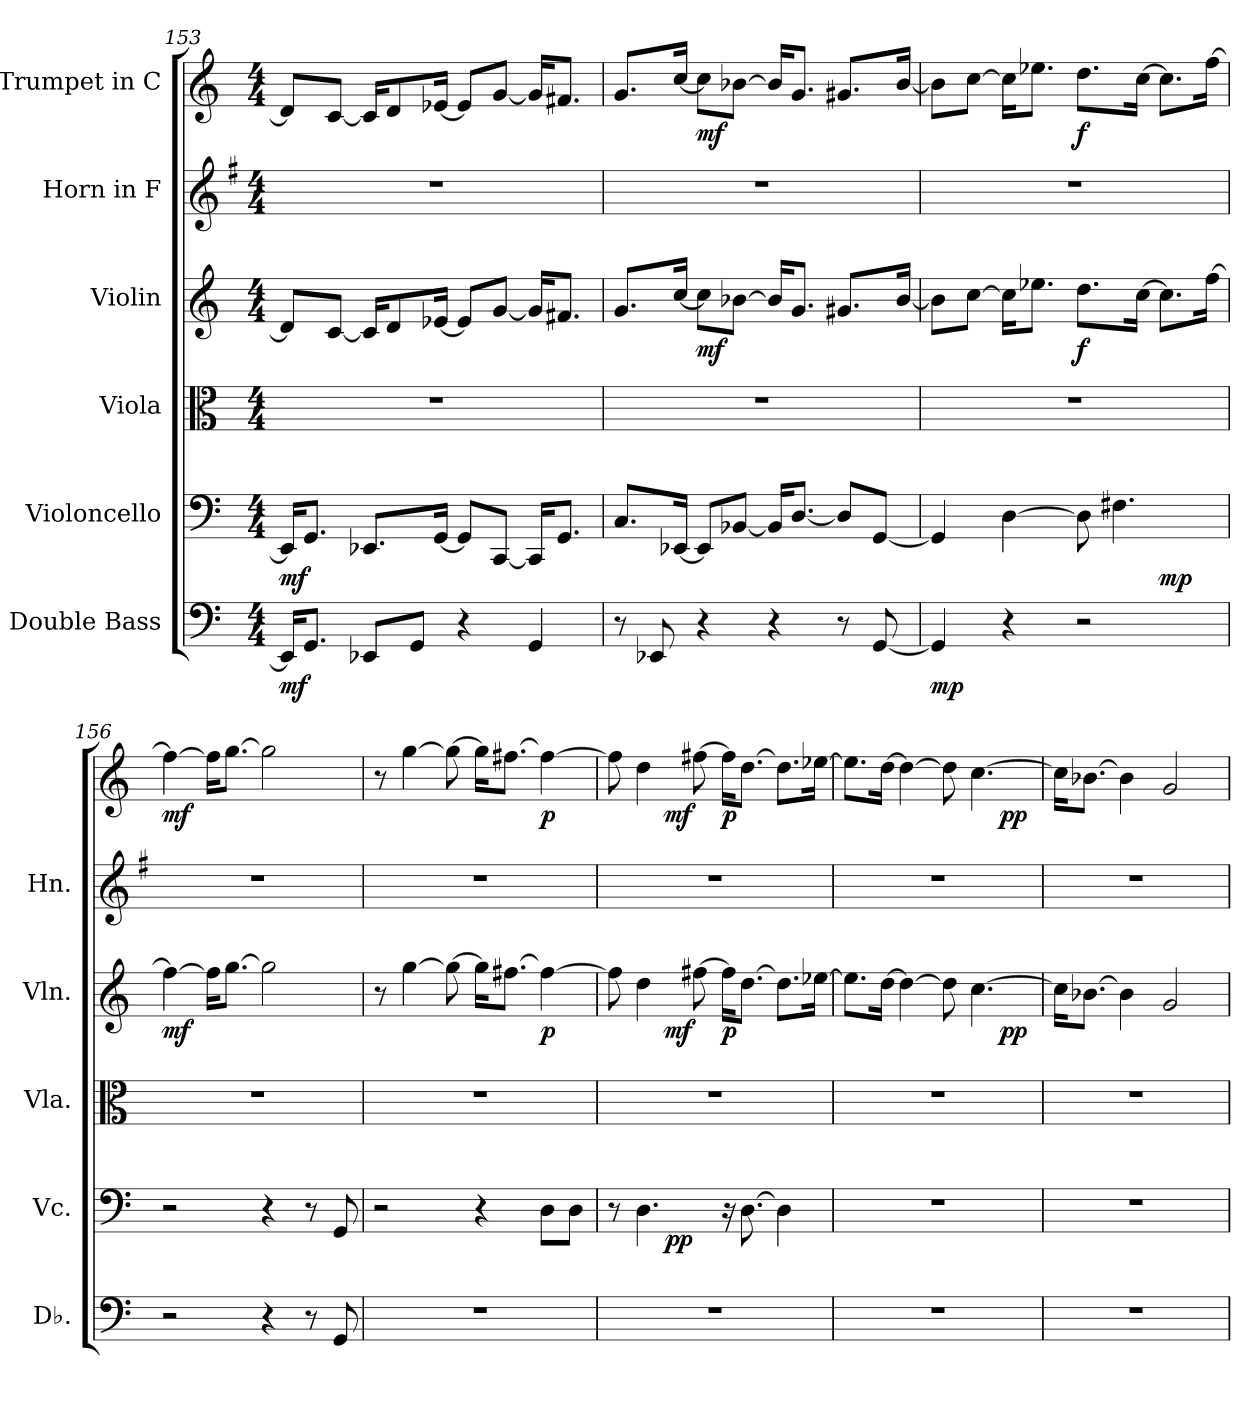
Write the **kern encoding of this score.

**kern	**dynam	**kern	**dynam	**kern	**kern	**dynam	**kern	**kern	**dynam
*part6	*part6	*part5	*part5	*part4	*part3	*part3	*part2	*part1	*part1
*staff6	*staff6	*staff5	*staff5	*staff4	*staff3	*staff3	*staff2	*staff1	*staff1
*I"Double Bass	*	*I"Violoncello	*	*I"Viola	*I"Violin	*	*I"Horn in F	*I"Trumpet in C	*
*I'Db.	*	*I'Vc.	*	*I'Vla.	*I'Vln.	*	*I'Hn.	*	*
*clefF4	*	*clefF4	*	*clefC3	*clefG2	*	*clefG2	*clefG2	*
*ITrd7c12	*	*	*	*	*	*	*ITrd4c7	*	*
*k[]	*	*k[]	*	*k[]	*k[]	*	*k[]	*k[]	*
*C:	*	*C:	*	*C:	*C:	*	*C:	*C:	*
*M4/4	*	*M4/4	*	*M4/4	*M4/4	*	*M4/4	*M4/4	*
=153	=153	=153	=153	=153	=153	=153	=153	=153	=153
16EEE-i/KL]	mf	16EE-i/KL]	mf	1r	8di/L]	.	1r	8di/L]	.
8.GGGi/J	.	8.GGi/J	.	.	.	.	.	.	.
.	.	.	.	.	[8ci/J	.	.	[8ci/J	.
8EEE-Xi/L	.	8.EE-Xi/L	.	.	16ci/KL]	.	.	16ci/KL]	.
.	.	.	.	.	8di/	.	.	8di/	.
8GGGi/J	.	.	.	.	.	.	.	.	.
.	.	[16GGi/Jk	.	.	[16e-Xi/Jk	.	.	[16e-Xi/Jk	.
4r	.	8GGi/L]	.	.	8e-i/L]	.	.	8e-i/L]	.
.	.	[8CCi/J	.	.	[8gi/J	.	.	[8gi/J	.
4GGGi/	.	16CCi/KL]	.	.	16gi/KL]	.	.	16gi/KL]	.
.	.	8.GGi/J	.	.	8.f#Xi/J	.	.	8.f#Xi/J	.
=154	=154	=154	=154	=154	=154	=154	=154	=154	=154
8r	.	8.Ci/L	.	1r	8.gi/L	.	1r	8.gi/L	.
8EEE-Xi/	.	.	.	.	.	.	.	.	.
.	.	[16EE-Xi/Jk	.	.	[16cci/Jk	.	.	[16cci/Jk	.
4r	.	8EE-i/L]	.	.	8cci\L]	mf	.	8cci\L]	mf
.	.	[8BB-Xi/J	.	.	[8b-Xi\J	.	.	[8b-Xi\J	.
4r	.	16BB-i/KL]	.	.	16b-i/KL]	.	.	16b-i/KL]	.
.	.	[8.Di/J	.	.	8.gi/J	.	.	8.gi/J	.
8r	.	8Di/L]	.	.	8.g#Xi/L	.	.	8.g#Xi/L	.
[8GGGi/	.	[8GGi/J	.	.	.	.	.	.	.
.	.	.	.	.	[16b-i/Jk	.	.	[16b-i/Jk	.
!!LO:PB:g=z
=155	=155	=155	=155	=155	=155	=155	=155	=155	=155
*	*	*^	*	*	*	*	*	*	*
4GGGi/]	mp	4GGi/]	2.ryy	.	1r	8b-i\L]	.	1r	8b-i\L]	.
.	.	.	.	.	.	[8cci\J	.	.	[8cci\J	.
4r	.	[4Di\	.	.	.	16cci\KL]	.	.	16cci\KL]	.
.	.	.	.	.	.	8.ee-Xi\J	.	.	8.ee-Xi\J	.
2r	.	8Di\]	.	.	.	8.ddi\L	f	.	8.ddi\L	f
.	.	4.F#Xi\	.	.	.	.	.	.	.	.
.	.	.	.	.	.	[16cci\Jk	.	.	[16cci\Jk	.
.	.	.	4ryy	mp	.	8.cci\L]	.	.	8.cci\L]	.
.	.	.	.	.	.	[16ffi\Jk	.	.	[16ffi\Jk	.
*	*	*v	*v	*	*	*	*	*	*	*
=156	=156	=156	=156	=156	=156	=156	=156	=156	=156
2r	.	2r	.	1r	4ffi\_	mf	1r	4ffi\_	mf
.	.	.	.	.	16ffi\KL]	.	.	16ffi\KL]	.
.	.	.	.	.	[8.ggi\J	.	.	[8.ggi\J	.
4r	.	4r	.	.	2ggi\]	.	.	2ggi\]	.
8r	.	8r	.	.	.	.	.	.	.
8GGGi/	.	8GGi/	.	.	.	.	.	.	.
=157	=157	=157	=157	=157	=157	=157	=157	=157	=157
1r	.	2r	.	1r	8r	.	1r	8r	.
.	.	.	.	.	[4ggi\	.	.	[4ggi\	.
.	.	.	.	.	8ggi\_	.	.	8ggi\_	.
.	.	4r	.	.	16ggi\KL]	.	.	16ggi\KL]	.
.	.	.	.	.	[8.ff#Xi\J	.	.	[8.ff#Xi\J	.
.	.	8Di\L	.	.	4ff#i\_	p	.	4ff#i\_	p
.	.	8Di\J	.	.	.	.	.	.	.
=158	=158	=158	=158	=158	=158	=158	=158	=158	=158
*	*	*^	*	*	*^	*	*	*^	*
1r	.	8r	4ryy	.	1r	8ff#i\]	4ryy	.	1r	8ff#i\]	4ryy	.
.	.	4.Di\	.	.	.	4ddi\	.	.	.	4ddi\	.	.
.	.	.	2.ryy	pp	.	.	2.ryy	mf	.	.	2.ryy	mf
.	.	.	.	.	.	[8ff#Xi\	.	.	.	[8ff#Xi\	.	.
.	.	16r	.	.	.	16ff#i\KL]	.	p	.	16ff#i\KL]	.	p
.	.	[8.Di\	.	.	.	[8.ddi\J	.	.	.	[8.ddi\J	.	.
.	.	4Di\]	.	.	.	8.ddi\L]	.	.	.	8.ddi\L]	.	.
.	.	.	.	.	.	[16ee-Xi\Jk	.	.	.	[16ee-Xi\Jk	.	.
*	*	*v	*v	*	*	*	*	*	*	*	*	*
!!LO:LB:g=z	!!
=159	=159	=159	=159	=159	=159	=159	=159	=159	=159	=159	=159
1r	.	1r	.	1r	8.ee-i\L]	2.ryy	.	1r	8.ee-i\L]	2.ryy	.
.	.	.	.	.	[16ddi\Jk	.	.	.	[16ddi\Jk	.	.
.	.	.	.	.	4ddi\_	.	.	.	4ddi\_	.	.
.	.	.	.	.	8ddi\]	.	.	.	8ddi\]	.	.
.	.	.	.	.	[4.cci\	.	.	.	[4.cci\	.	.
.	.	.	.	.	.	4ryy	pp	.	.	4ryy	pp
*	*	*	*	*	*v	*v	*	*	*v	*v	*
=160	=160	=160	=160	=160	=160	=160	=160	=160	=160
1r	.	1r	.	1r	16cci\KL]	.	1r	16cci\KL]	.
.	.	.	.	.	[8.b-Xi\J	.	.	[8.b-Xi\J	.
.	.	.	.	.	4b-i\]	.	.	4b-i\]	.
.	.	.	.	.	2gi/	.	.	2gi/	.
=	=	=	=	=	=	=	=	=	=
*-	*-	*-	*-	*-	*-	*-	*-	*-	*-
